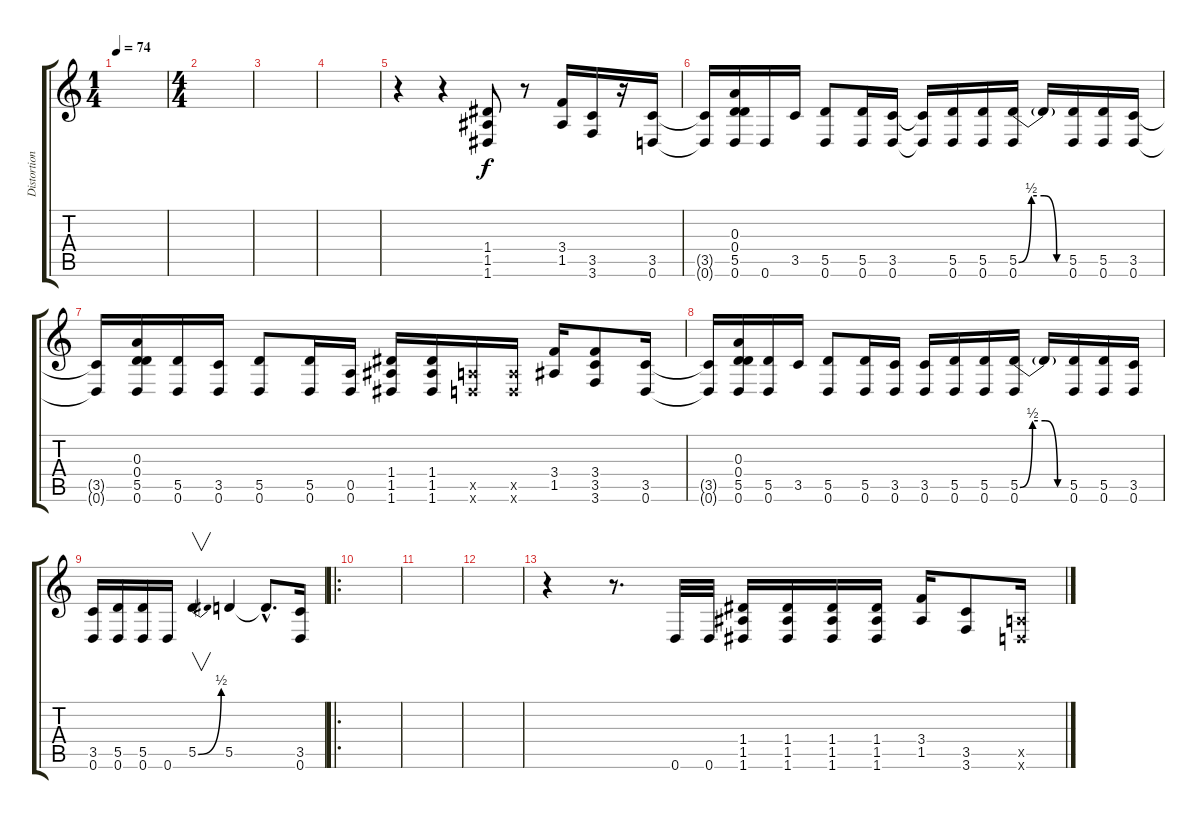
\track ("Distortion" "Distortion") {instrument distortionguitar}
\staff {score tabs}
\tuning (D4 D4 A3 D3 A2 D2) {hide}
\ts (1 4)
\tempo 74
\clef g2
\ks c
|
\ts (4 4)
|
|
|
r.4 r.4 (1.4 1.5 1.6).8 r.8 (3.4 1.5).16 (3.5 3.6).16 r.16 (3.5 0.6).16 |
(3.5{t} 0.6{t}).16 (0.3 0.4 5.5 0.6).16 0.6.16 3.5.16 (5.5 0.6).8 (5.5 0.6).16 (3.5 0.6).16 (3.5{t} 0.6{t}).16 (5.5 0.6).16 (5.5 0.6).16 (5.5{be (custom 0 0 15 2 30 2 45 0 60 0)} 0.6).16 5.5{t}.16 (5.5 0.6).16 (5.5 0.6).16 (3.5 0.6).16 |
(3.5{t} 0.6{t}).16 (0.3 0.4 5.5 0.6).16 (5.5 0.6).16 (3.5 0.6).16 (5.5 0.6).8 (5.5 0.6).16 (0.5 0.6).16 (1.4 1.5 1.6).16 (1.4 1.5 1.6).16 (0.5{x} 0.6{x}).16 (0.5{x} 0.6{x}).16 (3.4 1.5).16 (3.4 3.5 3.6).8 (3.5 0.6).16 |
(3.5{t} 0.6{t}).16 (0.3 0.4 5.5 0.6).16 (5.5 0.6).16 3.5.16 (5.5 0.6).8 (5.5 0.6).16 (3.5 0.6).16 (3.5 0.6).16 (5.5 0.6).16 (5.5 0.6).16 (5.5{be (custom 0 0 15 2 30 2 45 0 60 0)} 0.6).16 5.5{t}.16 (5.5 0.6).16 (5.5 0.6).16 (3.5 0.6).16 |
(3.5 0.6).16 (5.5 0.6).16 (5.5 0.6).16 0.6.16 5.5{be (bend 0 0 60 2)}.4{v} 5.5.4 5.5{hac t}.8{d} (3.5 0.6).16 |
\ro
|
|
|
r.4 r.8{d} 0.6.32 0.6.32 (1.4 1.5 1.6).16 (1.4 1.5 1.6).16 (1.4 1.5 1.6).16 (1.4 1.5 1.6).16 (3.4 1.5).16 (3.5 3.6).8 (0.5{x} 0.6{x}).16
